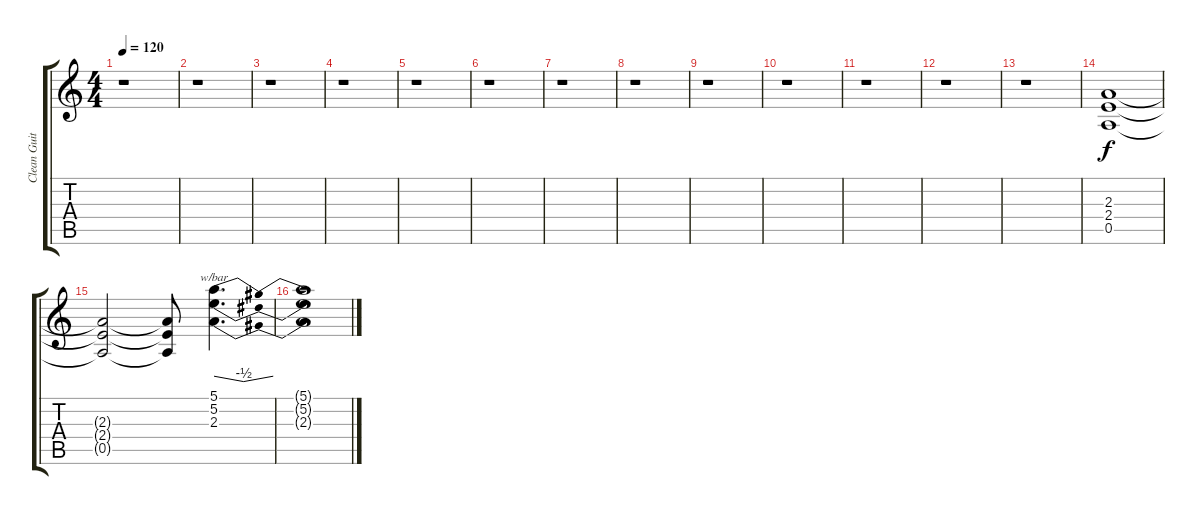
\track ("Clean Guitar 2" "Clean Guit") {instrument acousticguitarsteel}
\staff {score tabs}
\tuning (E4 B3 G3 D3 A2 E2) {hide}
\ts (4 4)
\tempo 120
\clef g2
\ks c
r.1{dy f} |
r.1 |
r.1 |
r.1 |
r.1 |
r.1 |
r.1 |
r.1 |
r.1 |
r.1 |
r.1 |
r.1 |
r.1 |
(2.3 2.4 0.5).1 |
(2.3{t} 2.4{t} 0.5{t}).2 (2.3{t} 2.4{t} 0.5{t}).8 (5.1 5.2 2.3).4{d tbe (dip default 0 0 30 -2 60 0)} |
(5.1{t} 5.2{t} 2.3{t}).1
